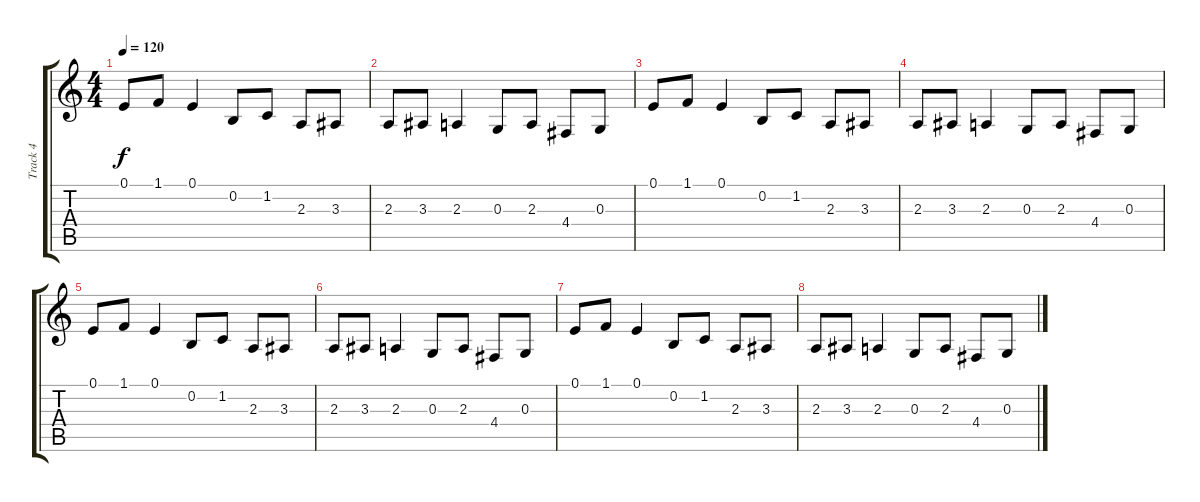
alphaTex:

\track ("Track 4" "Track 4") {instrument lead6voice}
\staff {score tabs}
\tuning (E4 B3 G3 D3 A2 E2) {hide}
\ts (4 4)
\tempo 120
\clef g2
\ks c
0.1.8{dy f} 1.1.8 0.1.4 0.2.8 1.2.8 2.3.8 3.3.8 |
2.3.8 3.3.8 2.3.4 0.3.8 2.3.8 4.4.8 0.3.8 |
0.1.8 1.1.8 0.1.4 0.2.8 1.2.8 2.3.8 3.3.8 |
2.3.8 3.3.8 2.3.4 0.3.8 2.3.8 4.4.8 0.3.8 |
0.1.8 1.1.8 0.1.4 0.2.8 1.2.8 2.3.8 3.3.8 |
2.3.8 3.3.8 2.3.4 0.3.8 2.3.8 4.4.8 0.3.8 |
0.1.8 1.1.8 0.1.4 0.2.8 1.2.8 2.3.8 3.3.8 |
2.3.8 3.3.8 2.3.4 0.3.8 2.3.8 4.4.8 0.3.8
